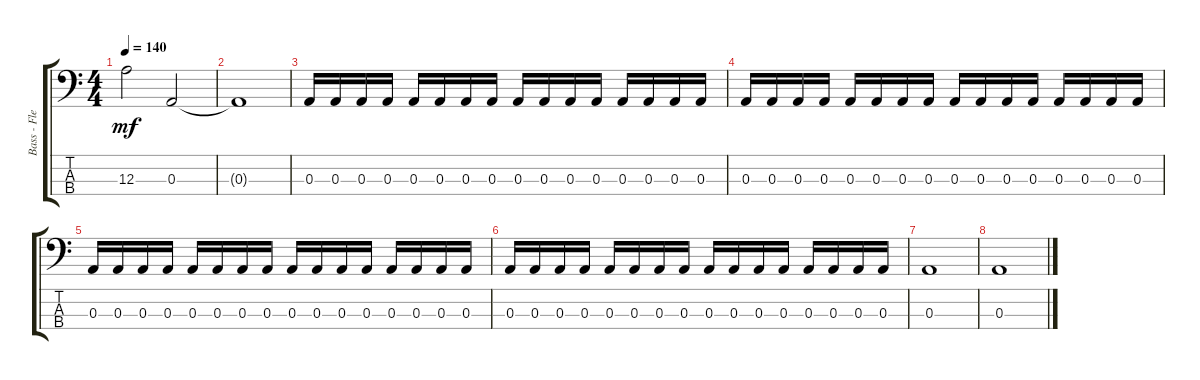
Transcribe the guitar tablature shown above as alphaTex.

\track ("Bass - Flea" "Bass - Fle") {instrument electricbassfinger}
\staff {score tabs}
\tuning (G2 D2 A1 E1) {hide}
\ts (4 4)
\tempo 140
\clef f4
\ks c
12.3.2{dy mf} 0.3.2 |
0.3{t}.1 |
0.3.16 0.3.16 0.3.16 0.3.16 0.3.16 0.3.16 0.3.16 0.3.16 0.3.16 0.3.16 0.3.16 0.3.16 0.3.16 0.3.16 0.3.16 0.3.16 |
0.3.16 0.3.16 0.3.16 0.3.16 0.3.16 0.3.16 0.3.16 0.3.16 0.3.16 0.3.16 0.3.16 0.3.16 0.3.16 0.3.16 0.3.16 0.3.16 |
0.3.16 0.3.16 0.3.16 0.3.16 0.3.16 0.3.16 0.3.16 0.3.16 0.3.16 0.3.16 0.3.16 0.3.16 0.3.16 0.3.16 0.3.16 0.3.16 |
0.3.16 0.3.16 0.3.16 0.3.16 0.3.16 0.3.16 0.3.16 0.3.16 0.3.16 0.3.16 0.3.16 0.3.16 0.3.16 0.3.16 0.3.16 0.3.16 |
0.3.1 |
0.3.1
